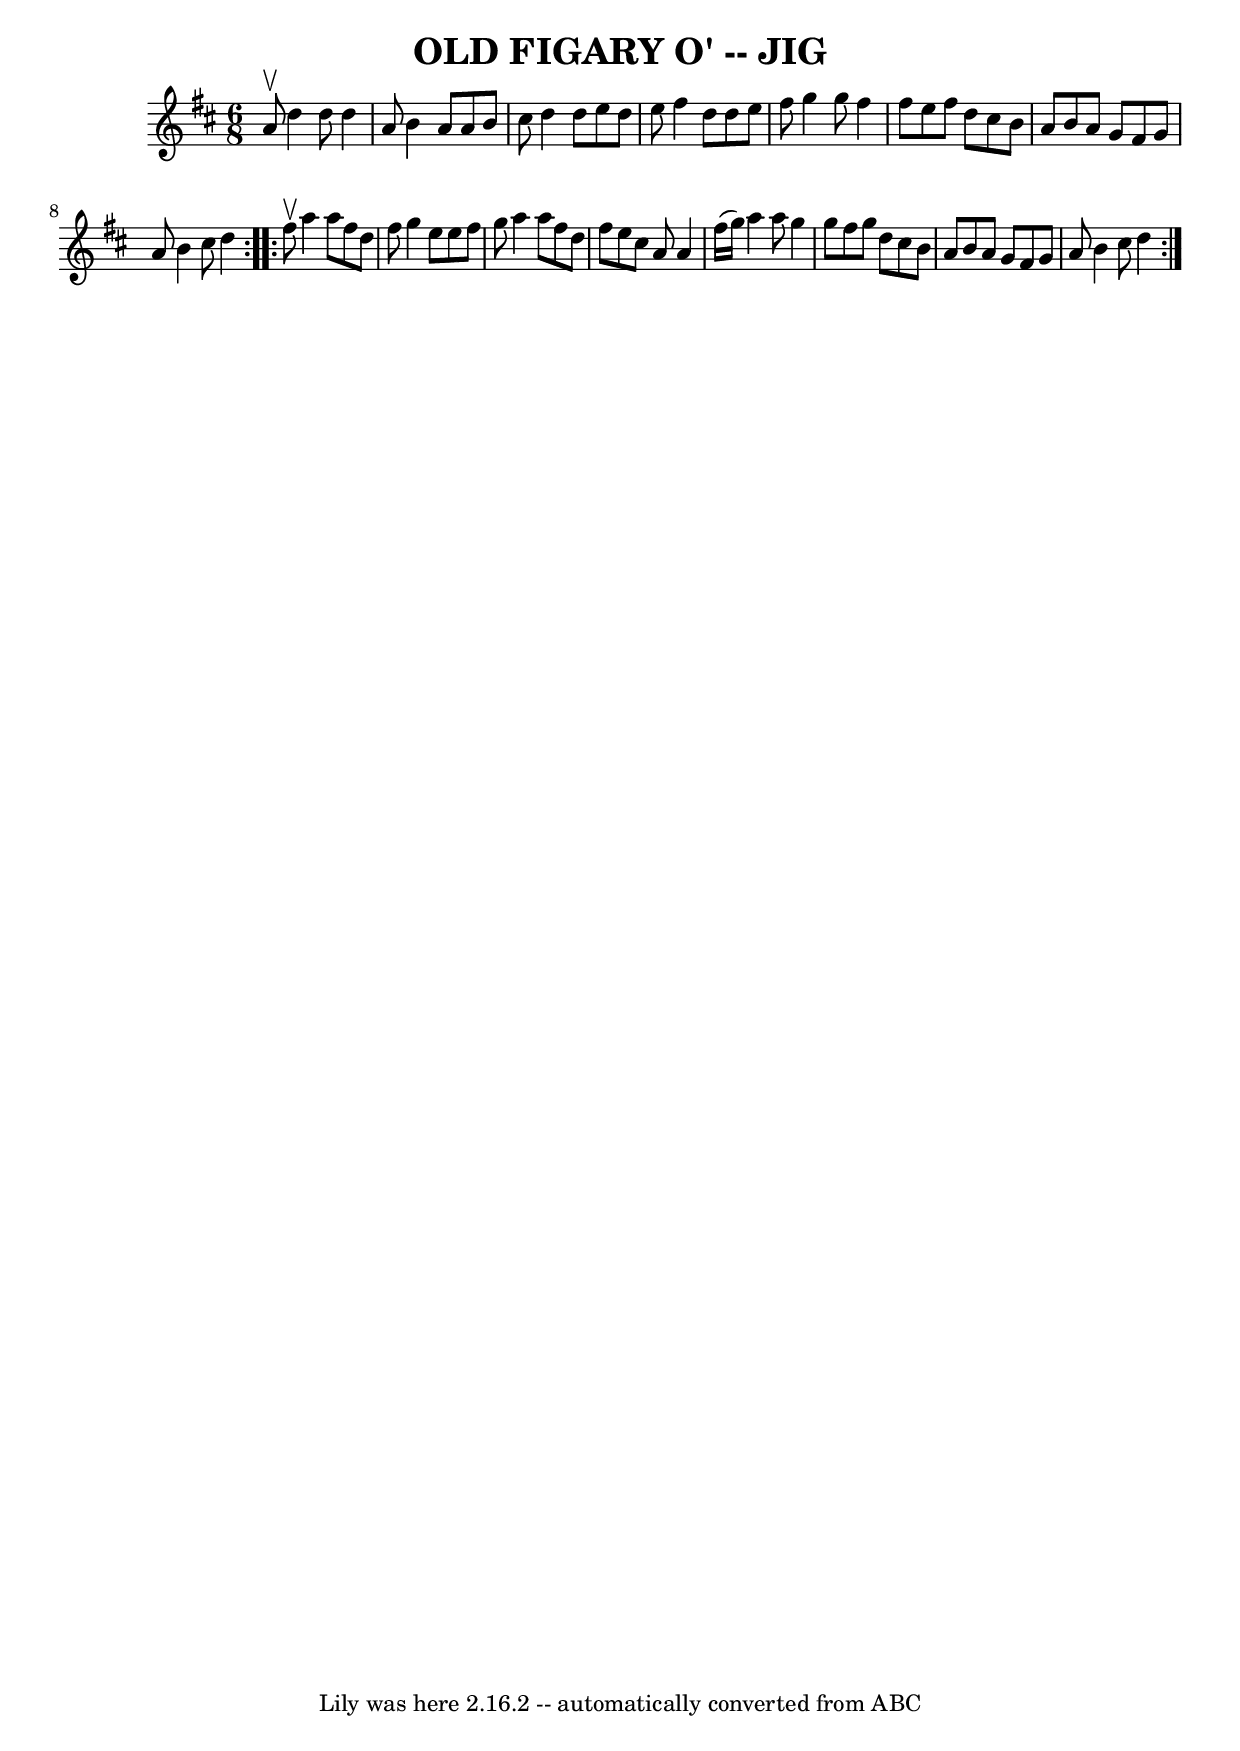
\version "2.16.2"
\include "Mammoth.ily"
\header {
  %% book = "Ryan's Mammoth Collection of Fiddle Tunes"
  crossRefNumber = "1"
  footnotes = ""
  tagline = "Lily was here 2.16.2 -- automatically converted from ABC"
  title = "OLD FIGARY O' -- JIG"

}
voicedefault =  {



  \repeat volta 2 {

    \time 6/8 
    \key d \major     a'8^\upbow        |
    d''4 d''8 d''4         a'8     |
    b'4 a'8 a'8 b'8 cis''8    |
    d''4 d''8      e''8 d''8 e''8     |
    fis''4 d''8 d''8 e''8 fis''8   | |
    g''4 g''8 fis''4 fis''8    |
    e''8        fis''8 d''8 cis''8 b'8 a'8     |
    b'8 a'8 g'8         fis'8 g'8 a'8     |
    b'4 cis''8 d''4    
  }     

  \repeat volta 2 {     fis''8^\upbow        |
    a''4 a''8 fis''8         d''8 fis''8     |
    g''4 e''8 e''8 fis''8 g''8    |
         a''4 a''8 fis''8 d''8 fis''8     |
    e''8 cis''8 a'8       a'4 fis''16 (g''16)   |  |
    a''4 a''8 g''4        g''8     |
    fis''8 g''8 d''8 cis''8 b'8 a'8    |
         b'8 a'8 g'8 fis'8 g'8 a'8     |
    b'4 cis''8 d''4   
    
  }   

}

\score{
  <<

    \context Staff="default"
    {
      \voicedefault 
      
    }

  >>
  \layout {
    
  }
  \midi {
  }

}
